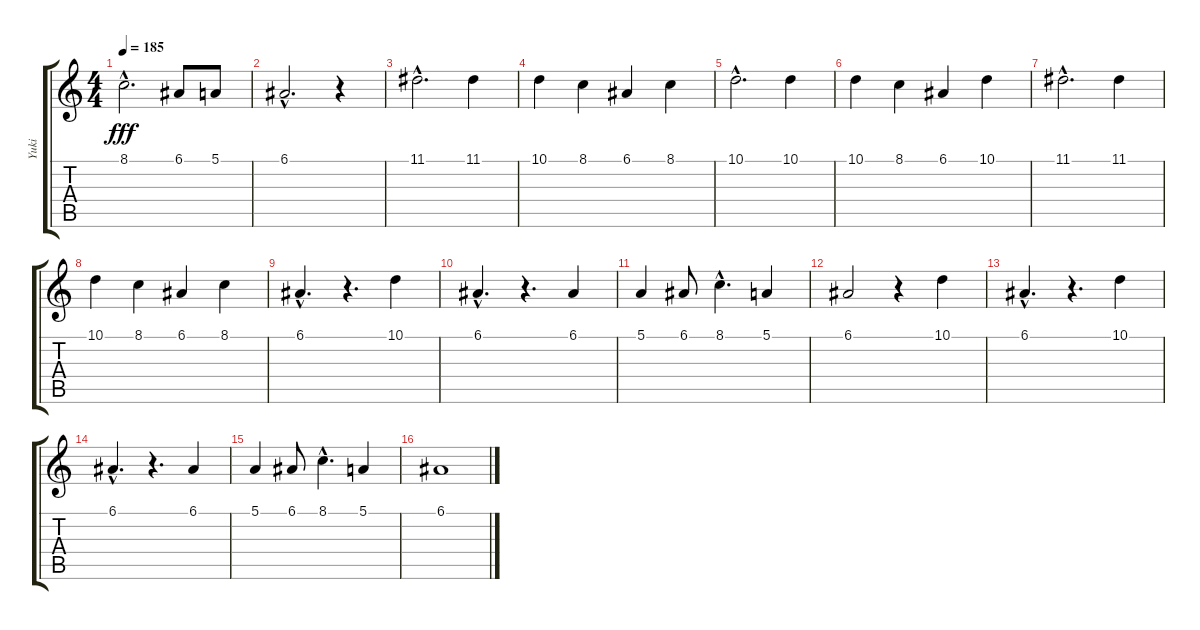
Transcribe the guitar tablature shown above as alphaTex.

\track ("Yuki" "Yuki") {instrument tenorsax}
\staff {score tabs}
\tuning (E4 B3 G3 D3 A2 E2) {hide}
\ts (4 4)
\tempo 185
\clef g2
\ks c
8.1{hac}.2{d dy fff} 6.1.8 5.1.8 |
6.1{hac}.2{d} r.4 |
11.1{hac}.2{d} 11.1.4 |
10.1.4 8.1.4 6.1.4 8.1.4 |
10.1{hac}.2{d} 10.1.4 |
10.1.4 8.1.4 6.1.4 10.1.4 |
11.1{hac}.2{d} 11.1.4 |
10.1.4 8.1.4 6.1.4 8.1.4 |
6.1{hac}.4{d} r.4{d} 10.1.4 |
6.1{hac}.4{d} r.4{d} 6.1.4 |
5.1.4 6.1.8 8.1{hac}.4{d} 5.1.4 |
6.1.2 r.4 10.1.4 |
6.1{hac}.4{d} r.4{d} 10.1.4 |
6.1{hac}.4{d} r.4{d} 6.1.4 |
5.1.4 6.1.8 8.1{hac}.4{d} 5.1.4 |
6.1.1
